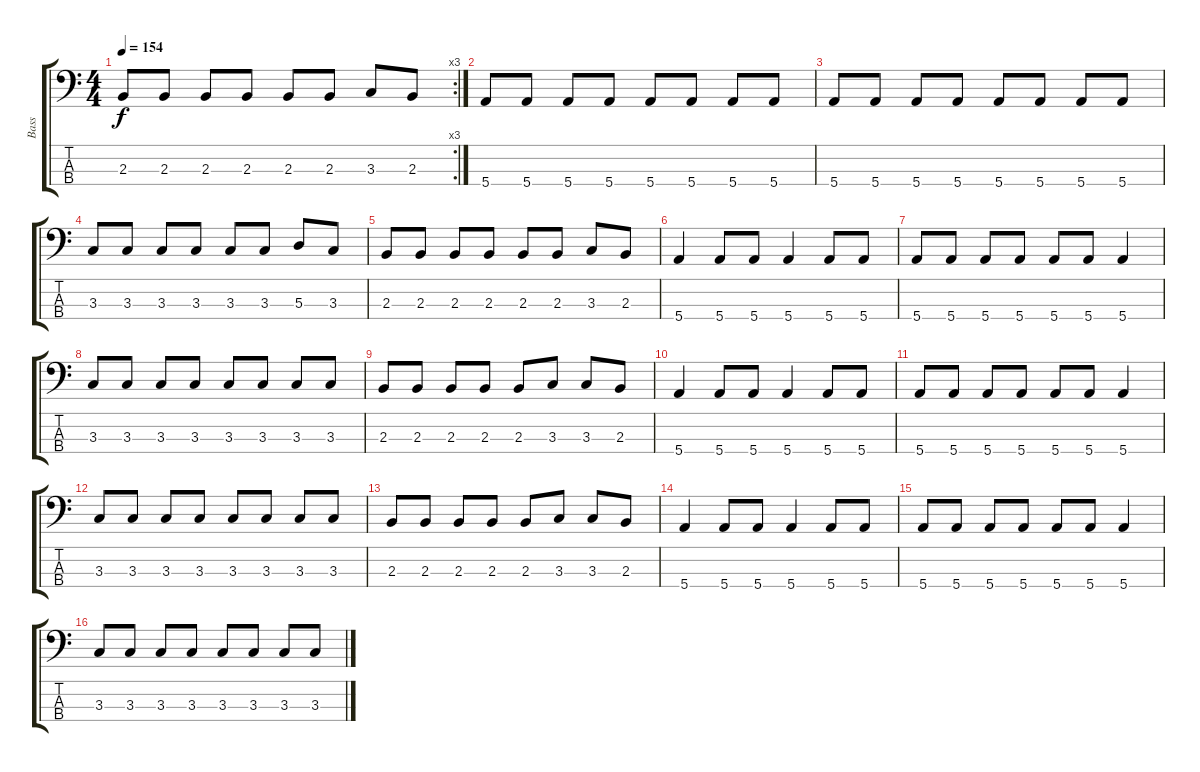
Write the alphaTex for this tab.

\track ("Bass" "Bass") {instrument electricbassfinger}
\staff {score tabs}
\tuning (G2 D2 A1 E1) {hide}
\rc 3
\ts (4 4)
\tempo 154
\clef f4
\ks c
2.3.8{dy f} 2.3.8 2.3.8 2.3.8 2.3.8 2.3.8 3.3.8 2.3.8 |
5.4.8 5.4.8 5.4.8 5.4.8 5.4.8 5.4.8 5.4.8 5.4.8 |
5.4.8 5.4.8 5.4.8 5.4.8 5.4.8 5.4.8 5.4.8 5.4.8 |
3.3.8 3.3.8 3.3.8 3.3.8 3.3.8 3.3.8 5.3.8 3.3.8 |
2.3.8 2.3.8 2.3.8 2.3.8 2.3.8 2.3.8 3.3.8 2.3.8 |
5.4.4 5.4.8 5.4.8 5.4.4 5.4.8 5.4.8 |
5.4.8 5.4.8 5.4.8 5.4.8 5.4.8 5.4.8 5.4.4 |
3.3.8 3.3.8 3.3.8 3.3.8 3.3.8 3.3.8 3.3.8 3.3.8 |
2.3.8 2.3.8 2.3.8 2.3.8 2.3.8 3.3.8 3.3.8 2.3.8 |
5.4.4 5.4.8 5.4.8 5.4.4 5.4.8 5.4.8 |
5.4.8 5.4.8 5.4.8 5.4.8 5.4.8 5.4.8 5.4.4 |
3.3.8 3.3.8 3.3.8 3.3.8 3.3.8 3.3.8 3.3.8 3.3.8 |
2.3.8 2.3.8 2.3.8 2.3.8 2.3.8 3.3.8 3.3.8 2.3.8 |
5.4.4 5.4.8 5.4.8 5.4.4 5.4.8 5.4.8 |
5.4.8 5.4.8 5.4.8 5.4.8 5.4.8 5.4.8 5.4.4 |
3.3.8 3.3.8 3.3.8 3.3.8 3.3.8 3.3.8 3.3.8 3.3.8
